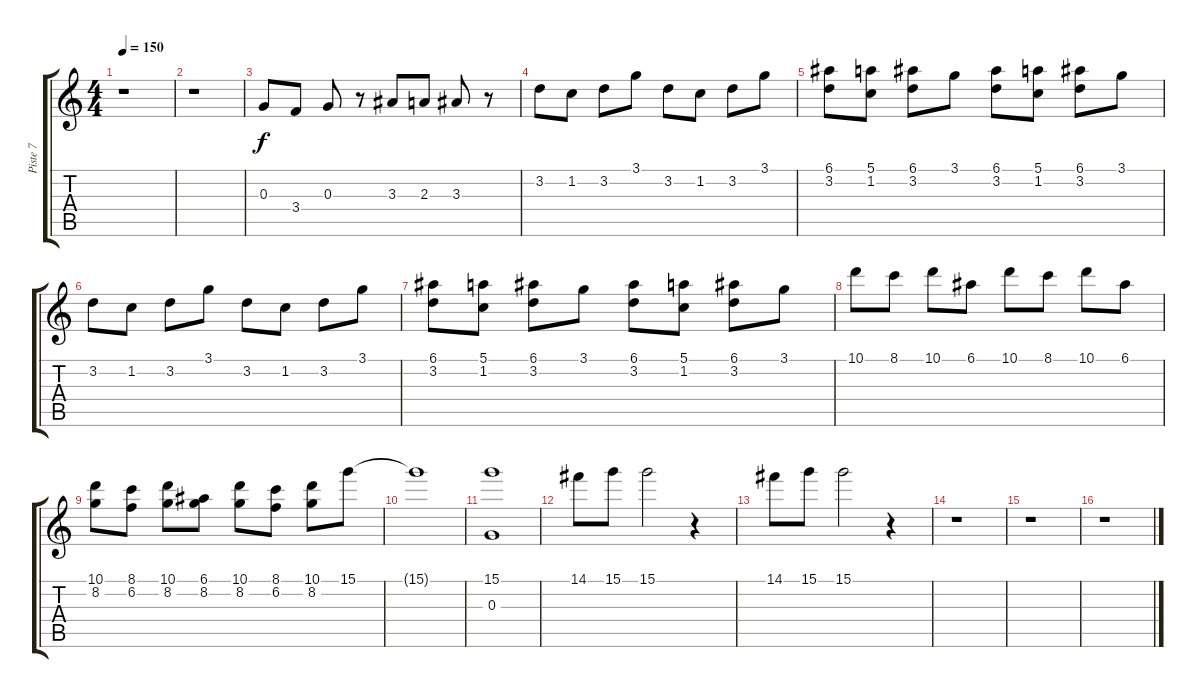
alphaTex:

\track ("Piste 7" "Piste 7") {instrument distortionguitar}
\staff {score tabs}
\tuning (E4 B3 G3 D3 A2 E2) {hide}
\ts (4 4)
\tempo 150
\clef g2
\ks c
r.1{dy f} |
r.1 |
0.3.8 3.4.8 0.3.8 r.8 3.3.8 2.3.8 3.3.8 r.8 |
3.2.8 1.2.8 3.2.8 3.1.8 3.2.8 1.2.8 3.2.8 3.1.8 |
(6.1 3.2).8 (5.1 1.2).8 (6.1 3.2).8 3.1.8 (6.1 3.2).8 (5.1 1.2).8 (6.1 3.2).8 3.1.8 |
3.2.8 1.2.8 3.2.8 3.1.8 3.2.8 1.2.8 3.2.8 3.1.8 |
(6.1 3.2).8 (5.1 1.2).8 (6.1 3.2).8 3.1.8 (6.1 3.2).8 (5.1 1.2).8 (6.1 3.2).8 3.1.8 |
10.1.8 8.1.8 10.1.8 6.1.8 10.1.8 8.1.8 10.1.8 6.1.8 |
(10.1 8.2).8 (8.1 6.2).8 (10.1 8.2).8 (6.1 8.2).8 (10.1 8.2).8 (8.1 6.2).8 (10.1 8.2).8 15.1.8 |
15.1{t}.1 |
(15.1 0.3).1 |
14.1.8 15.1.8 15.1.2 r.4 |
14.1.8 15.1.8 15.1.2 r.4 |
r.1 |
r.1 |
r.1
